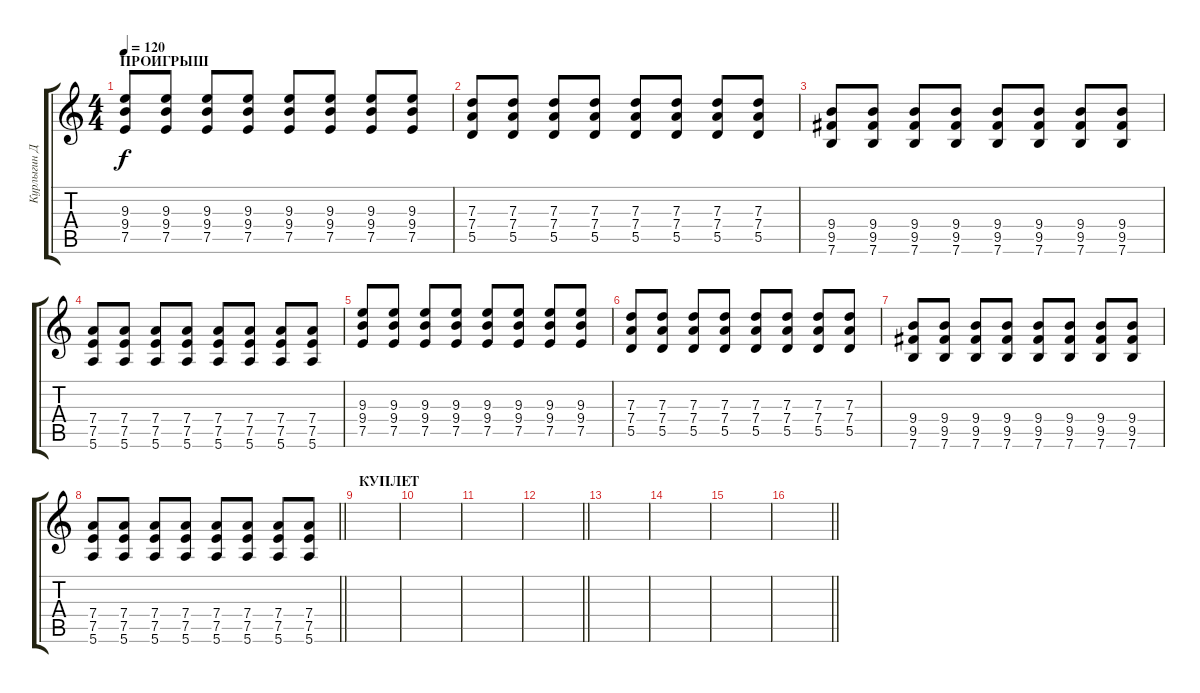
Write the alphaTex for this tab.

\track ("Курлыгин Дмитрий" "Курлыгин Д") {instrument distortionguitar}
\staff {score tabs}
\tuning (E4 B3 G3 D3 A2 E2) {hide}
\ts (4 4)
\section ("" "ПРОИГРЫШ")
\tempo 120
\clef g2
\ks c
(9.3 9.4 7.5).8{dy f} (9.3 9.4 7.5).8 (9.3 9.4 7.5).8 (9.3 9.4 7.5).8 (9.3 9.4 7.5).8 (9.3 9.4 7.5).8 (9.3 9.4 7.5).8 (9.3 9.4 7.5).8 |
(7.3 7.4 5.5).8 (7.3 7.4 5.5).8 (7.3 7.4 5.5).8 (7.3 7.4 5.5).8 (7.3 7.4 5.5).8 (7.3 7.4 5.5).8 (7.3 7.4 5.5).8 (7.3 7.4 5.5).8 |
(9.4 9.5 7.6).8 (9.4 9.5 7.6).8 (9.4 9.5 7.6).8 (9.4 9.5 7.6).8 (9.4 9.5 7.6).8 (9.4 9.5 7.6).8 (9.4 9.5 7.6).8 (9.4 9.5 7.6).8 |
(7.4 7.5 5.6).8 (7.4 7.5 5.6).8 (7.4 7.5 5.6).8 (7.4 7.5 5.6).8 (7.4 7.5 5.6).8 (7.4 7.5 5.6).8 (7.4 7.5 5.6).8 (7.4 7.5 5.6).8 |
(9.3 9.4 7.5).8 (9.3 9.4 7.5).8 (9.3 9.4 7.5).8 (9.3 9.4 7.5).8 (9.3 9.4 7.5).8 (9.3 9.4 7.5).8 (9.3 9.4 7.5).8 (9.3 9.4 7.5).8 |
(7.3 7.4 5.5).8 (7.3 7.4 5.5).8 (7.3 7.4 5.5).8 (7.3 7.4 5.5).8 (7.3 7.4 5.5).8 (7.3 7.4 5.5).8 (7.3 7.4 5.5).8 (7.3 7.4 5.5).8 |
(9.4 9.5 7.6).8 (9.4 9.5 7.6).8 (9.4 9.5 7.6).8 (9.4 9.5 7.6).8 (9.4 9.5 7.6).8 (9.4 9.5 7.6).8 (9.4 9.5 7.6).8 (9.4 9.5 7.6).8 |
\barLineRight lightlight
(7.4 7.5 5.6).8 (7.4 7.5 5.6).8 (7.4 7.5 5.6).8 (7.4 7.5 5.6).8 (7.4 7.5 5.6).8 (7.4 7.5 5.6).8 (7.4 7.5 5.6).8 (7.4 7.5 5.6).8 |
\section ("" "КУПЛЕТ")
|
|
|
\barLineRight lightlight
|
|
|
|
\barLineRight lightlight
